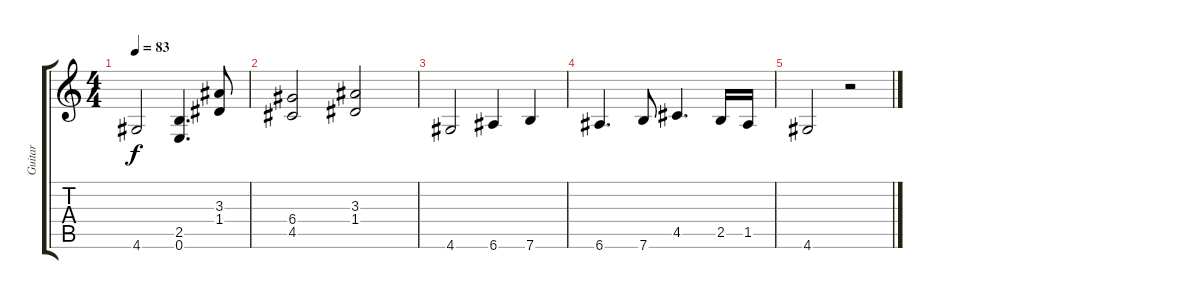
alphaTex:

\track ("Guitar" "Guitar") {instrument distortionguitar}
\staff {score tabs}
\tuning (E4 B3 G3 D3 A2 E2) {hide}
\ts (4 4)
\tempo 83
\clef g2
\ks c
4.6.2{dy f} (2.5 0.6).4{d} (3.3 1.4).8 |
(6.4 4.5).2 (3.3 1.4).2 |
4.6.2{volume 16} 6.6.4 7.6.4 |
6.6.4{d} 7.6.8 4.5.4{d} 2.5.16 1.5.16 |
4.6.2 r.2
